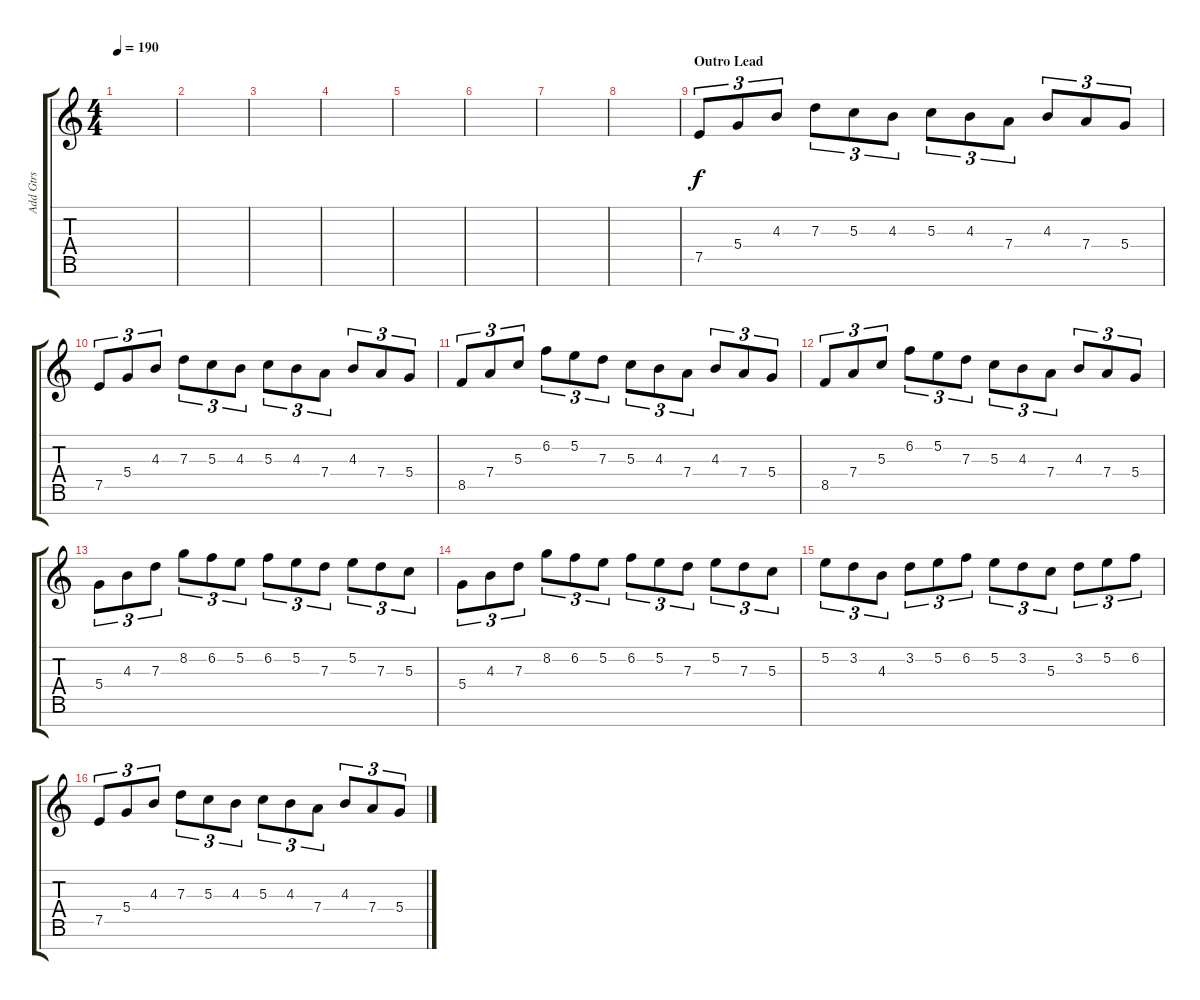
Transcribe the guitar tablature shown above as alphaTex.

\track ("Add Gtrs" "Add Gtrs") {instrument distortionguitar}
\staff {score tabs}
\tuning (E4 B3 G3 D3 A2 E2 B1) {hide}
\ts (4 4)
\tempo 190
\clef g2
\ks c
|
|
|
|
|
|
|
|
\section ("" "Outro Lead")
7.5.8{tu (3 2)} 5.4.8{tu (3 2)} 4.3.8{tu (3 2)} 7.3.8{tu (3 2)} 5.3.8{tu (3 2)} 4.3.8{tu (3 2)} 5.3.8{tu (3 2)} 4.3.8{tu (3 2)} 7.4.8{tu (3 2)} 4.3.8{tu (3 2)} 7.4.8{tu (3 2)} 5.4.8{tu (3 2)} |
7.5.8{tu (3 2)} 5.4.8{tu (3 2)} 4.3.8{tu (3 2)} 7.3.8{tu (3 2)} 5.3.8{tu (3 2)} 4.3.8{tu (3 2)} 5.3.8{tu (3 2)} 4.3.8{tu (3 2)} 7.4.8{tu (3 2)} 4.3.8{tu (3 2)} 7.4.8{tu (3 2)} 5.4.8{tu (3 2)} |
8.5.8{tu (3 2)} 7.4.8{tu (3 2)} 5.3.8{tu (3 2)} 6.2.8{tu (3 2)} 5.2.8{tu (3 2)} 7.3.8{tu (3 2)} 5.3.8{tu (3 2)} 4.3.8{tu (3 2)} 7.4.8{tu (3 2)} 4.3.8{tu (3 2)} 7.4.8{tu (3 2)} 5.4.8{tu (3 2)} |
8.5.8{tu (3 2)} 7.4.8{tu (3 2)} 5.3.8{tu (3 2)} 6.2.8{tu (3 2)} 5.2.8{tu (3 2)} 7.3.8{tu (3 2)} 5.3.8{tu (3 2)} 4.3.8{tu (3 2)} 7.4.8{tu (3 2)} 4.3.8{tu (3 2)} 7.4.8{tu (3 2)} 5.4.8{tu (3 2)} |
5.4.8{tu (3 2)} 4.3.8{tu (3 2)} 7.3.8{tu (3 2)} 8.2.8{tu (3 2)} 6.2.8{tu (3 2)} 5.2.8{tu (3 2)} 6.2.8{tu (3 2)} 5.2.8{tu (3 2)} 7.3.8{tu (3 2)} 5.2.8{tu (3 2)} 7.3.8{tu (3 2)} 5.3.8{tu (3 2)} |
5.4.8{tu (3 2)} 4.3.8{tu (3 2)} 7.3.8{tu (3 2)} 8.2.8{tu (3 2)} 6.2.8{tu (3 2)} 5.2.8{tu (3 2)} 6.2.8{tu (3 2)} 5.2.8{tu (3 2)} 7.3.8{tu (3 2)} 5.2.8{tu (3 2)} 7.3.8{tu (3 2)} 5.3.8{tu (3 2)} |
5.2.8{tu (3 2)} 3.2.8{tu (3 2)} 4.3.8{tu (3 2)} 3.2.8{tu (3 2)} 5.2.8{tu (3 2)} 6.2.8{tu (3 2)} 5.2.8{tu (3 2)} 3.2.8{tu (3 2)} 5.3.8{tu (3 2)} 3.2.8{tu (3 2)} 5.2.8{tu (3 2)} 6.2.8{tu (3 2)} |
7.5.8{tu (3 2)} 5.4.8{tu (3 2)} 4.3.8{tu (3 2)} 7.3.8{tu (3 2)} 5.3.8{tu (3 2)} 4.3.8{tu (3 2)} 5.3.8{tu (3 2)} 4.3.8{tu (3 2)} 7.4.8{tu (3 2)} 4.3.8{tu (3 2)} 7.4.8{tu (3 2)} 5.4.8{tu (3 2)}
